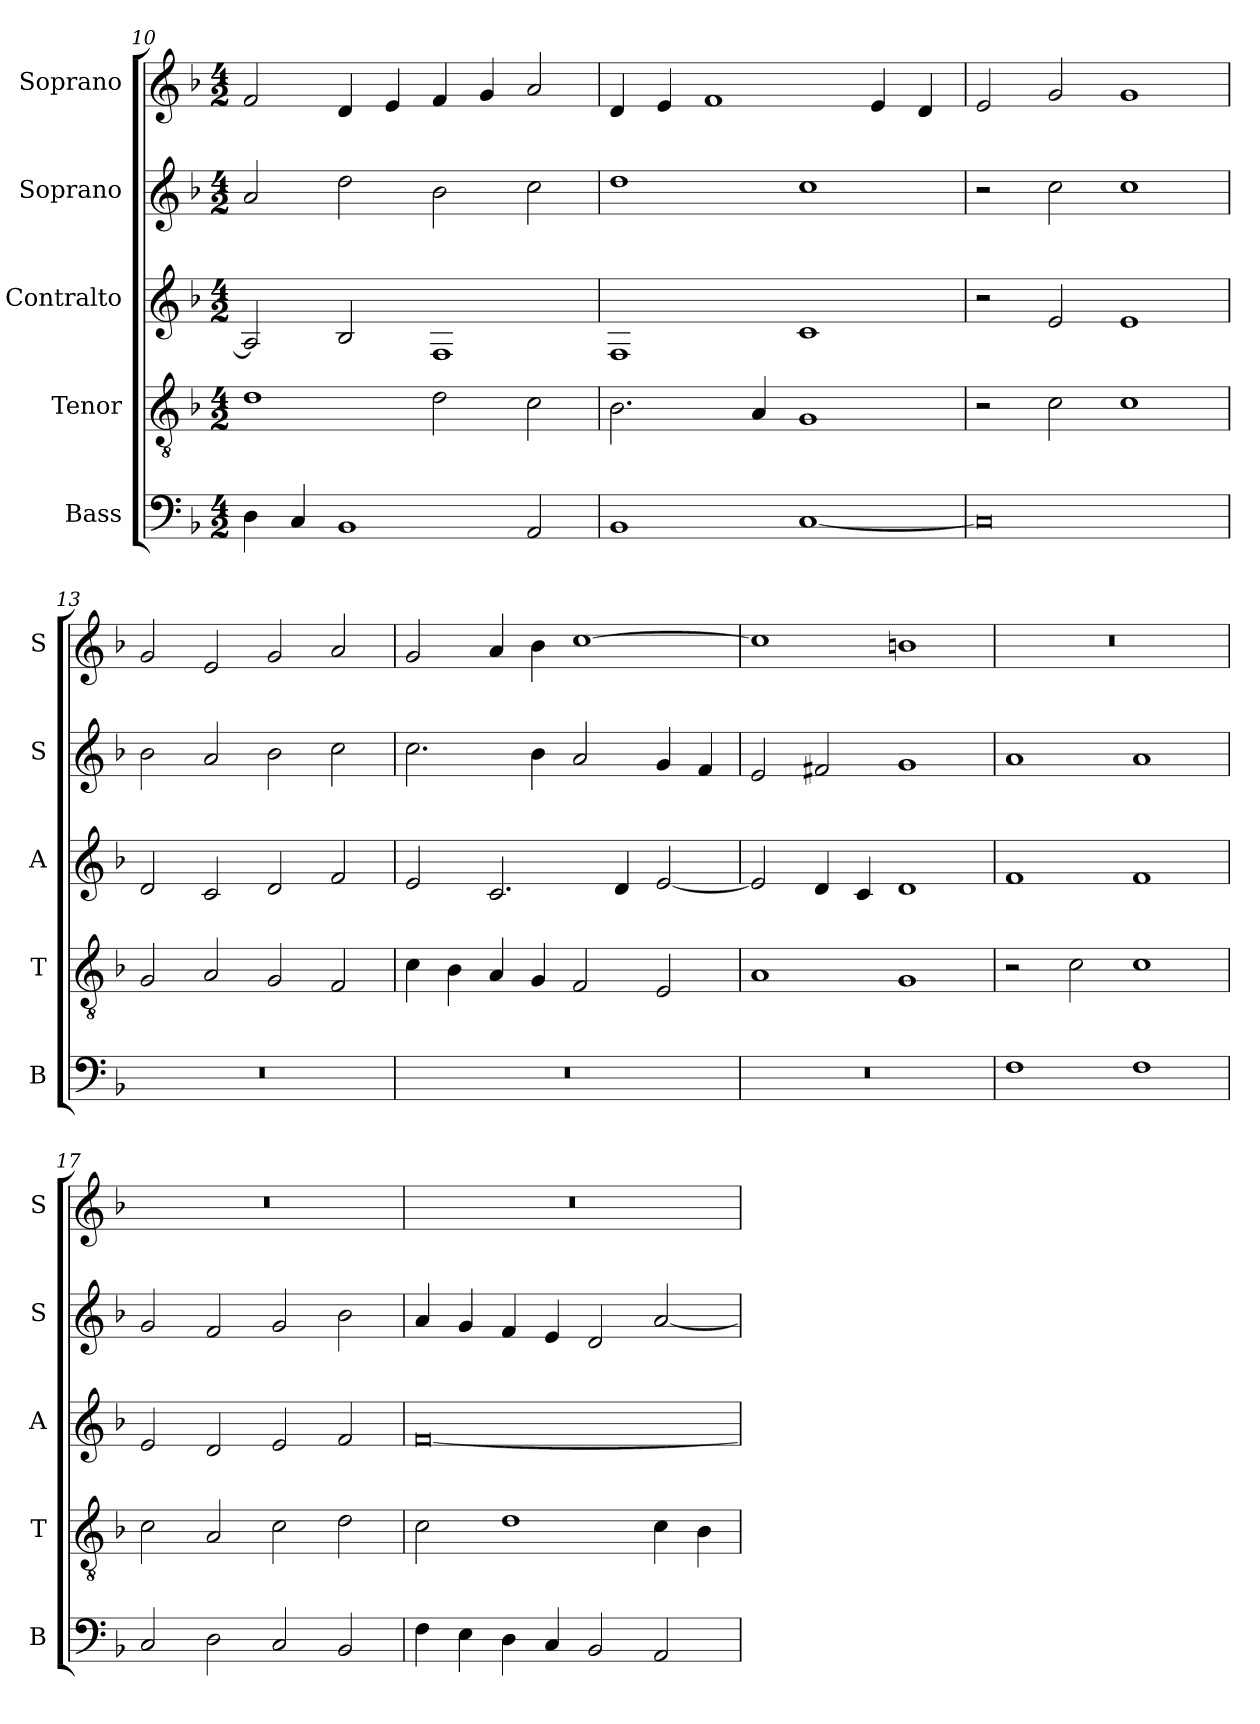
**kern	**kern	**kern	**kern	**kern
*part5	*part4	*part3	*part2	*part1
*staff5	*staff4	*staff3	*staff2	*staff1
*I"Bass	*I"Tenor	*I"Contralto	*I"Soprano	*I"Soprano
*I'B	*I'T	*I'A	*I'S	*I'S
*clefF4	*clefGv2	*clefG2	*clefG2	*clefG2
*k[b-]	*k[b-]	*k[b-]	*k[b-]	*k[b-]
*F:ion	*F:ion	*F:ion	*F:ion	*F:ion
*M4/2	*M4/2	*M4/2	*M4/2	*M4/2
=10	=10	=10	=10	=10
4D	1d	2A]	2a	2f
4C	.	.	.	.
1BB-	.	2B-	2dd	4d
.	.	.	.	4e
.	2d	1F	2b-	4f
.	.	.	.	4g
2AA	2c	.	2cc	2a
=11	=11	=11	=11	=11
1BB-	2.B-	1F	1dd	4d
.	.	.	.	4e
.	.	.	.	1f
.	4A	.	.	.
[1C	1G	1c	1cc	.
.	.	.	.	4e
.	.	.	.	4d
=12	=12	=12	=12	=12
0C]	2r	2r	2r	2e
.	2c	2e	2cc	2g
.	1c	1e	1cc	1g
=13	=13	=13	=13	=13
0r	2G	2d	2b-	2g
.	2A	2c	2a	2e
.	2G	2d	2b-	2g
.	2F	2f	2cc	2a
=14	=14	=14	=14	=14
0r	4c	2e	2.cc	2g
.	4B-	.	.	.
.	4A	2.c	.	4a
.	4G	.	4b-	4b-
.	2F	.	2a	[1cc
.	.	4d	.	.
.	2E	[2e	4g	.
.	.	.	4f	.
=15	=15	=15	=15	=15
0r	1A	2e]	2e	1cc]
.	.	4d	2f#X	.
.	.	4c	.	.
.	1G	1d	1g	1bn
=16	=16	=16	=16	=16
1F	2r	1f	1a	0r
.	2c	.	.	.
1F	1c	1f	1a	.
=17	=17	=17	=17	=17
2C	2c	2e	2g	0r
2D	2A	2d	2f	.
2C	2c	2e	2g	.
2BB-	2d	2f	2b-	.
=18	=18	=18	=18	=18
4F	2c	[0f	4a	0r
4E	.	.	4g	.
4D	1d	.	4f	.
4C	.	.	4e	.
2BB-	.	.	2d	.
2AA	4c	.	[2a	.
.	4B-	.	.	.
=	=	=	=	=
*-	*-	*-	*-	*-
